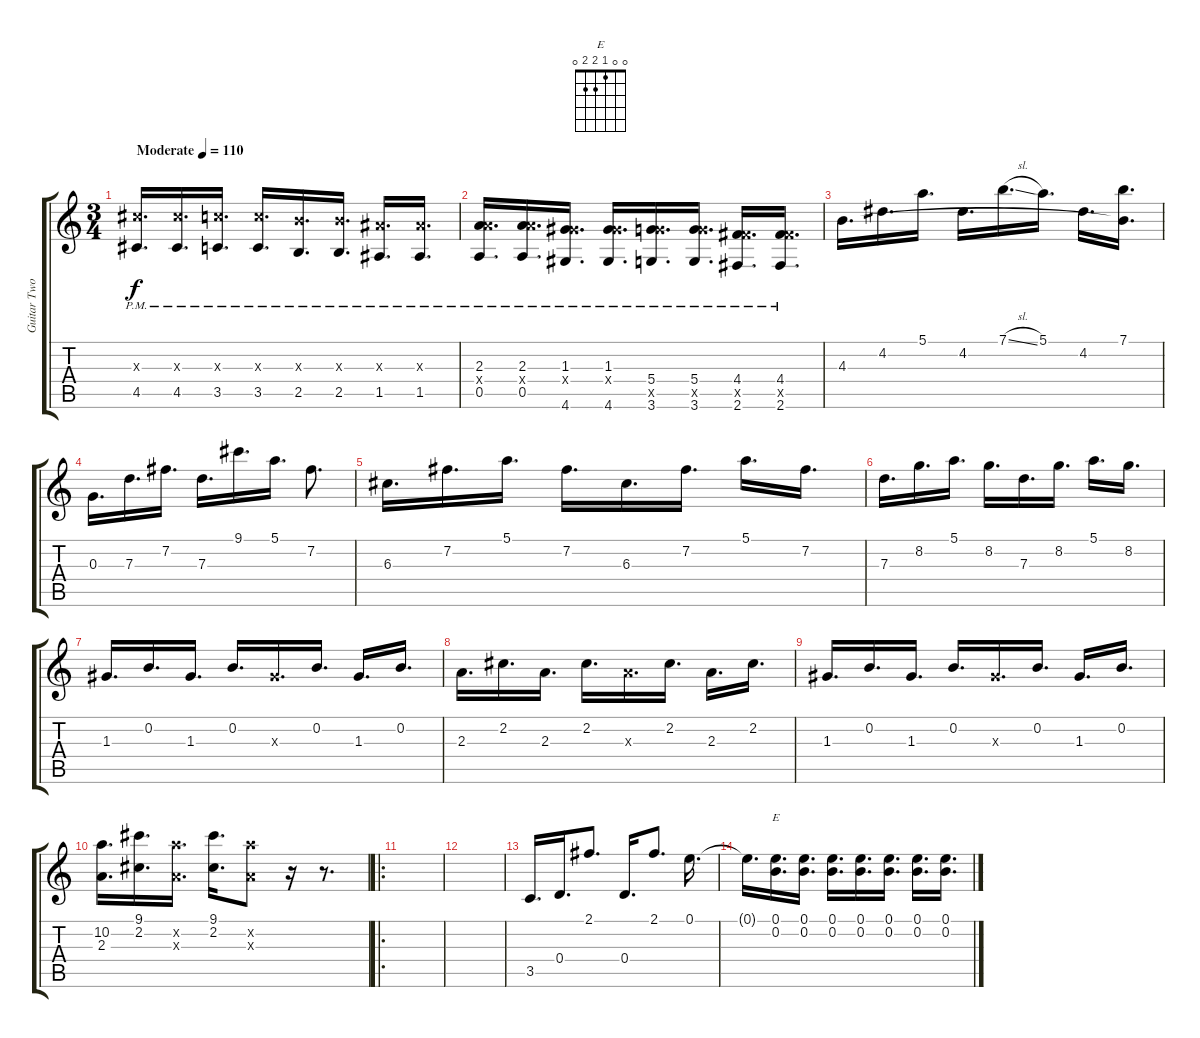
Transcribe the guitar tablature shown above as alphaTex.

\track ("Guitar Two" "Guitar Two") {instrument overdrivenguitar}
\staff {score tabs}
\tuning (E4 B3 G3 D3 A2 E2) {hide}
\chord ("E" 0 0 1 2 2 0)
\ts (3 4)
\tempo (110 "Moderate")
\clef g2
\ks c
(6.3{x} 4.5{pm}).16{d dy f instrument overdrivenguitar} (6.3{x} 4.5{pm}).16{d} (5.3{x} 3.5{pm}).16{d} (5.3{x} 3.5{pm}).16{d} (4.3{x} 2.5{pm}).16{d} (4.3{x} 2.5{pm}).16{d} (3.3{x} 1.5{pm}).16{d} (3.3{x} 1.5{pm}).16{d} |
(2.3{pm} 7.4{x} 0.5{pm}).16{d} (2.3{pm} 7.4{x} 0.5{pm}).16{d} (1.3{pm} 6.4{x} 4.6{pm}).16{d} (1.3{pm} 6.4{x} 4.6{pm}).16{d} (5.4{pm} 10.5{x} 3.6{pm}).16{d} (5.4{pm} 10.5{x} 3.6{pm}).16{d} (4.4{pm} 9.5{x} 2.6{pm}).16{d} (4.4{pm} 9.5{x} 2.6{pm}).16{d} |
4.3.16{d} 4.2.16{d} 5.1.16{d} 4.2.16{d} 7.1{sl}.16{d} 5.1.16{d} 4.2.16{d} (7.1 4.3{t}).16{d} |
0.3.16{d} 7.3.16{d} 7.2.16{d} 7.3.16{d} 9.1.16{d} 5.1.16{d} 7.2.8{d} |
6.3.16{d} 7.2.16{d} 5.1.16{d} 7.2.16{d} 6.3.16{d} 7.2.16{d} 5.1.16{d} 7.2.16{d} |
7.3.16{d} 8.2.16{d} 5.1.16{d} 8.2.16{d} 7.3.16{d} 8.2.16{d} 5.1.16{d} 8.2.16{d} |
1.3.16{d} 0.2.16{d} 1.3.16{d} 0.2.16{d} 1.3{x}.16{d} 0.2.16{d} 1.3.16{d} 0.2.16{d} |
2.3.16{d} 2.2.16{d} 2.3.16{d} 2.2.16{d} 2.3{x}.16{d} 2.2.16{d} 2.3.16{d} 2.2.16{d} |
1.3.16{d} 0.2.16{d} 1.3.16{d} 0.2.16{d} 1.3{x}.16{d} 0.2.16{d} 1.3.16{d} 0.2.16{d} |
(10.2 2.3).16{d} (9.1 2.2).16{d} (10.2{x} 2.3{x}).16{d} (9.1 2.2).16{d} (10.2{x} 2.3{x}).8 r.16 r.8{d} |
\ro
|
|
3.5.16{d} 0.4.16{d} 2.1.8{d} 0.4.16{d} 2.1.8{d} 0.1.16{d} |
0.1{t}.16{d} (0.1 0.2).16{d ch "E"} (0.1 0.2).16{d} (0.1 0.2).16{d} (0.1 0.2).16{d} (0.1 0.2).16{d} (0.1 0.2).16{d} (0.1 0.2).16{d}
